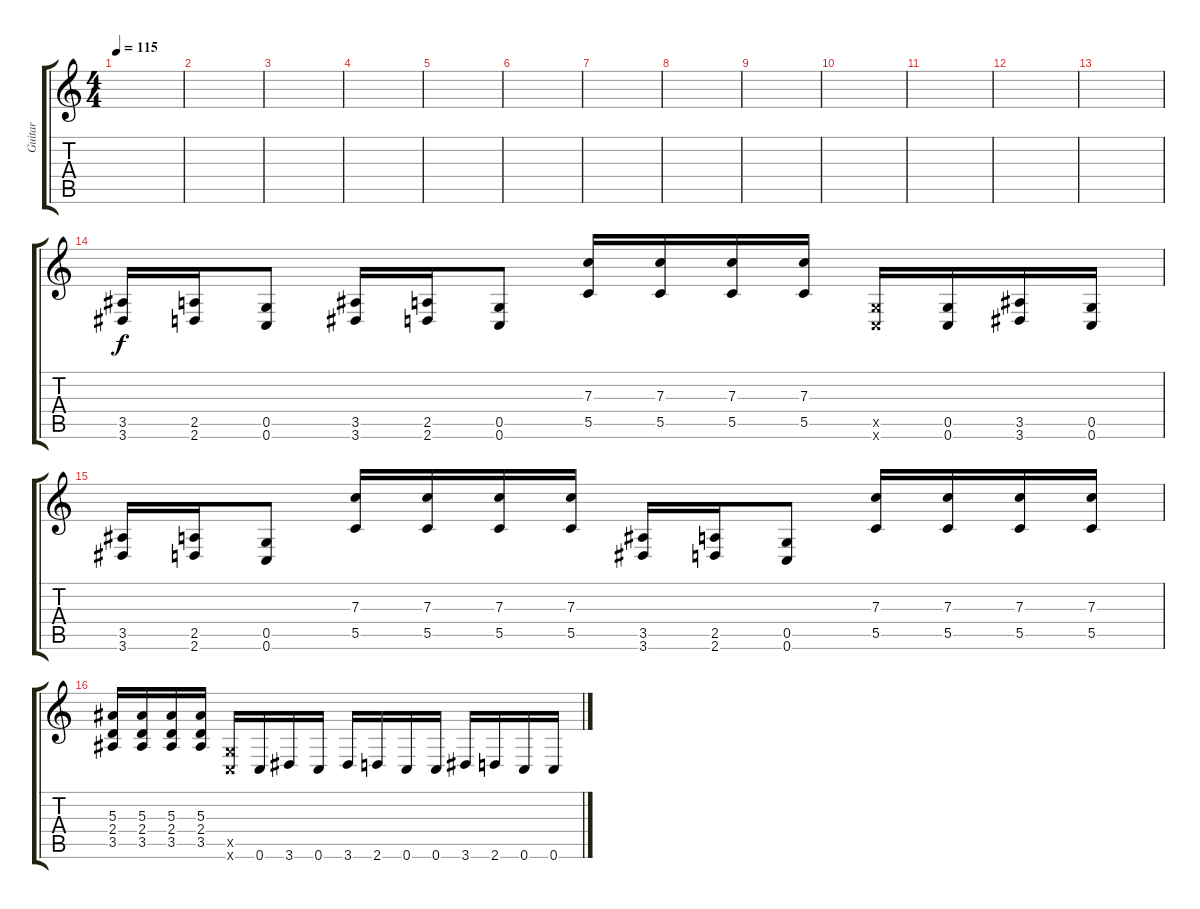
\track ("Guitar" "Guitar") {instrument distortionguitar}
\staff {score tabs}
\tuning (D4 A3 F3 C3 G2 C2) {hide}
\ts (4 4)
\tempo 115
\clef g2
\ks c
|
|
|
|
|
|
|
|
|
|
|
|
|
(3.5 3.6).16 (2.5 2.6).16 (0.5 0.6).8 (3.5 3.6).16 (2.5 2.6).16 (0.5 0.6).8 (7.3 5.5).16 (7.3 5.5).16 (7.3 5.5).16 (7.3 5.5).16 (0.5{x} 0.6{x}).16 (0.5 0.6).16 (3.5 3.6).16 (0.5 0.6).16 |
(3.5 3.6).16 (2.5 2.6).16 (0.5 0.6).8 (7.3 5.5).16 (7.3 5.5).16 (7.3 5.5).16 (7.3 5.5).16 (3.5 3.6).16 (2.5 2.6).16 (0.5 0.6).8 (7.3 5.5).16 (7.3 5.5).16 (7.3 5.5).16 (7.3 5.5).16 |
(5.3 2.4 3.5).16 (5.3 2.4 3.5).16 (5.3 2.4 3.5).16 (5.3 2.4 3.5).16 (0.5{x} 0.6{x}).16 0.6.16 3.6.16 0.6.16 3.6.16 2.6.16 0.6.16 0.6.16 3.6.16 2.6.16 0.6.16 0.6.16
